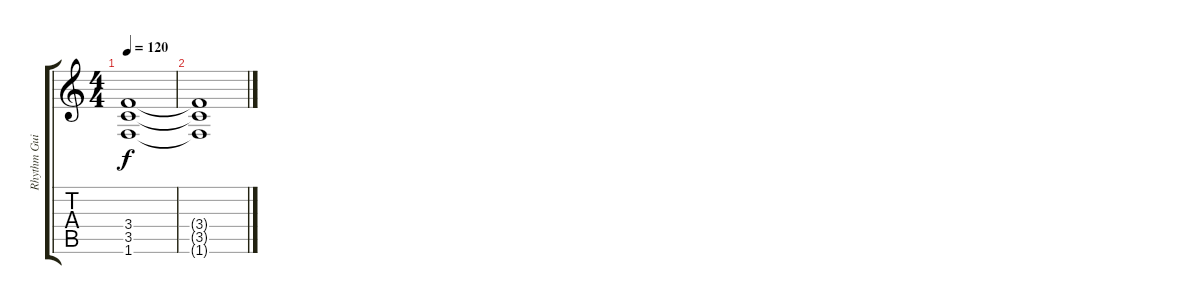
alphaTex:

\track ("Rhythm Guitar" "Rhythm Gui") {instrument distortionguitar}
\staff {score tabs}
\tuning (E4 B3 G3 D3 A2 E2) {hide}
\ts (4 4)
\tempo 120
\clef g2
\ks c
(3.4 3.5 1.6).1{dy f} |
(3.4{t} 3.5{t} 1.6{t}).1
